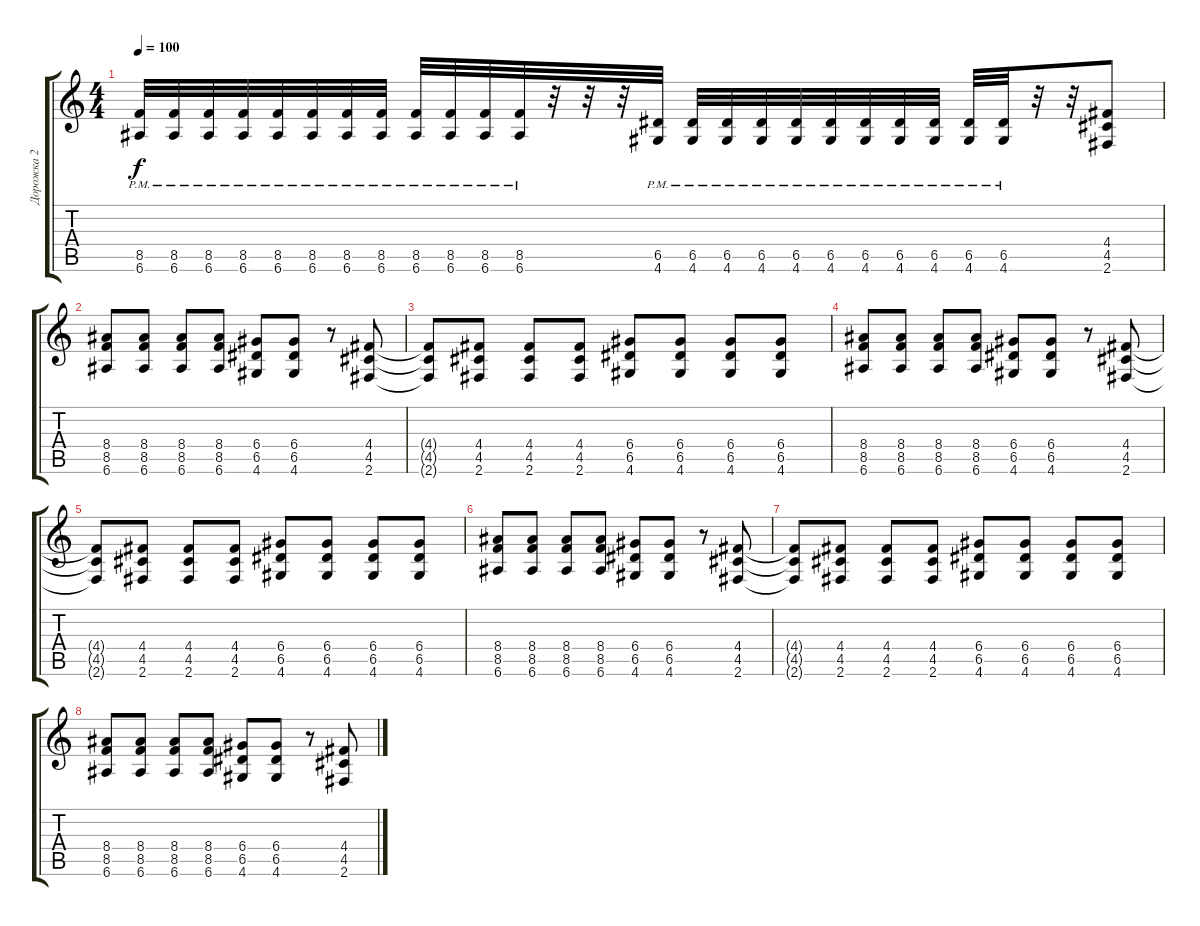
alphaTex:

\track ("Дорожка 2" "Дорожка 2") {instrument distortionguitar}
\staff {score tabs}
\tuning (E4 B3 G3 D3 A2 E2) {hide}
\ts (4 4)
\tempo 100
\clef g2
\ks c
(8.5{pm} 6.6{pm}).32{dy f} (8.5{pm} 6.6{pm}).32 (8.5{pm} 6.6{pm}).32 (8.5{pm} 6.6{pm}).32 (8.5{pm} 6.6{pm}).32 (8.5{pm} 6.6{pm}).32 (8.5{pm} 6.6{pm}).32 (8.5{pm} 6.6{pm}).32 (8.5{pm} 6.6{pm}).32 (8.5{pm} 6.6{pm}).32 (8.5{pm} 6.6{pm}).32 (8.5{pm} 6.6{pm}).32 r.32 r.32 r.32 (6.5{pm} 4.6{pm}).32 (6.5{pm} 4.6{pm}).32 (6.5{pm} 4.6{pm}).32 (6.5{pm} 4.6{pm}).32 (6.5{pm} 4.6{pm}).32 (6.5{pm} 4.6{pm}).32 (6.5{pm} 4.6{pm}).32 (6.5{pm} 4.6{pm}).32 (6.5{pm} 4.6{pm}).32 (6.5{pm} 4.6{pm}).32 (6.5{pm} 4.6{pm}).32 r.32 r.32 (4.4 4.5 2.6).8 |
(8.4 8.5 6.6).8 (8.4 8.5 6.6).8 (8.4 8.5 6.6).8 (8.4 8.5 6.6).8 (6.4 6.5 4.6).8 (6.4 6.5 4.6).8 r.8 (4.4 4.5 2.6).8 |
(4.4{t} 4.5{t} 2.6{t}).8 (4.4 4.5 2.6).8 (4.4 4.5 2.6).8 (4.4 4.5 2.6).8 (6.4 6.5 4.6).8 (6.4 6.5 4.6).8 (6.4 6.5 4.6).8 (6.4 6.5 4.6).8 |
(8.4 8.5 6.6).8 (8.4 8.5 6.6).8 (8.4 8.5 6.6).8 (8.4 8.5 6.6).8 (6.4 6.5 4.6).8 (6.4 6.5 4.6).8 r.8 (4.4 4.5 2.6).8 |
(4.4{t} 4.5{t} 2.6{t}).8 (4.4 4.5 2.6).8 (4.4 4.5 2.6).8 (4.4 4.5 2.6).8 (6.4 6.5 4.6).8 (6.4 6.5 4.6).8 (6.4 6.5 4.6).8 (6.4 6.5 4.6).8 |
(8.4 8.5 6.6).8 (8.4 8.5 6.6).8 (8.4 8.5 6.6).8 (8.4 8.5 6.6).8 (6.4 6.5 4.6).8 (6.4 6.5 4.6).8 r.8 (4.4 4.5 2.6).8 |
(4.4{t} 4.5{t} 2.6{t}).8 (4.4 4.5 2.6).8 (4.4 4.5 2.6).8 (4.4 4.5 2.6).8 (6.4 6.5 4.6).8 (6.4 6.5 4.6).8 (6.4 6.5 4.6).8 (6.4 6.5 4.6).8 |
(8.4 8.5 6.6).8 (8.4 8.5 6.6).8 (8.4 8.5 6.6).8 (8.4 8.5 6.6).8 (6.4 6.5 4.6).8 (6.4 6.5 4.6).8 r.8 (4.4 4.5 2.6).8
